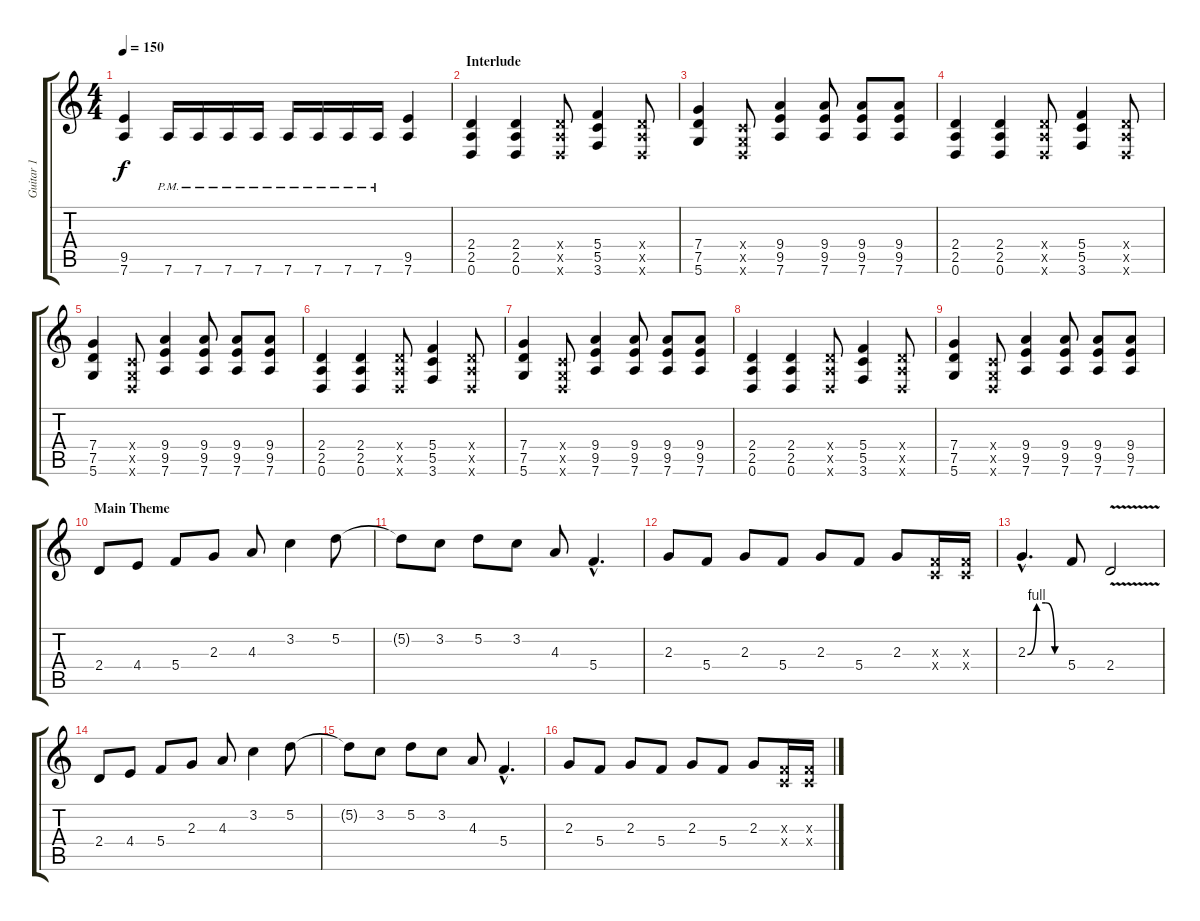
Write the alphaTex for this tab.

\track ("Guitar 1" "Guitar 1") {instrument distortionguitar}
\staff {score tabs}
\tuning (D4 A3 F3 C3 G2 D2) {hide}
\ts (4 4)
\tempo 150
\clef g2
\ks c
(9.5 7.6).4{dy f} 7.6{pm}.16 7.6{pm}.16 7.6{pm}.16 7.6{pm}.16 7.6{pm}.16 7.6{pm}.16 7.6{pm}.16 7.6{pm}.16 (9.5 7.6).4 |
\section ("" "Interlude")
(2.4 2.5 0.6).4 (2.4 2.5 0.6).4 (2.4{x} 2.5{x} 0.6{x}).8 (5.4 5.5 3.6).4 (2.4{x} 2.5{x} 0.6{x}).8 |
(7.4 7.5 5.6).4 (0.4{x} 0.5{x} 0.6{x}).8 (9.4 9.5 7.6).4 (9.4 9.5 7.6).8 (9.4 9.5 7.6).8 (9.4 9.5 7.6).8 |
(2.4 2.5 0.6).4 (2.4 2.5 0.6).4 (2.4{x} 2.5{x} 0.6{x}).8 (5.4 5.5 3.6).4 (2.4{x} 2.5{x} 0.6{x}).8 |
(7.4 7.5 5.6).4 (0.4{x} 0.5{x} 0.6{x}).8 (9.4 9.5 7.6).4 (9.4 9.5 7.6).8 (9.4 9.5 7.6).8 (9.4 9.5 7.6).8 |
(2.4 2.5 0.6).4 (2.4 2.5 0.6).4 (2.4{x} 2.5{x} 0.6{x}).8 (5.4 5.5 3.6).4 (2.4{x} 2.5{x} 0.6{x}).8 |
(7.4 7.5 5.6).4 (0.4{x} 0.5{x} 0.6{x}).8 (9.4 9.5 7.6).4 (9.4 9.5 7.6).8 (9.4 9.5 7.6).8 (9.4 9.5 7.6).8 |
(2.4 2.5 0.6).4 (2.4 2.5 0.6).4 (2.4{x} 2.5{x} 0.6{x}).8 (5.4 5.5 3.6).4 (2.4{x} 2.5{x} 0.6{x}).8 |
(7.4 7.5 5.6).4 (0.4{x} 0.5{x} 0.6{x}).8 (9.4 9.5 7.6).4 (9.4 9.5 7.6).8 (9.4 9.5 7.6).8 (9.4 9.5 7.6).8 |
\section ("" "Main Theme")
2.4.8{instrument distortionguitar} 4.4.8 5.4.8 2.3.8 4.3.8 3.2.4 5.2.8 |
5.2{t}.8 3.2.8 5.2.8 3.2.8 4.3.8 5.4{hac}.4{d} |
2.3.8 5.4.8 2.3.8 5.4.8 2.3.8 5.4.8 2.3.8 (0.3{x} 0.4{x}).16 (0.3{x} 0.4{x}).16 |
2.3{be (custom 0 0 15 4 30 4 45 0 60 0) hac}.4{d} 5.4.8 2.4{v}.2 |
2.4.8 4.4.8 5.4.8 2.3.8 4.3.8 3.2.4 5.2.8 |
5.2{t}.8 3.2.8 5.2.8 3.2.8 4.3.8 5.4{hac}.4{d} |
2.3.8 5.4.8 2.3.8 5.4.8 2.3.8 5.4.8 2.3.8 (0.3{x} 0.4{x}).16 (0.3{x} 0.4{x}).16
